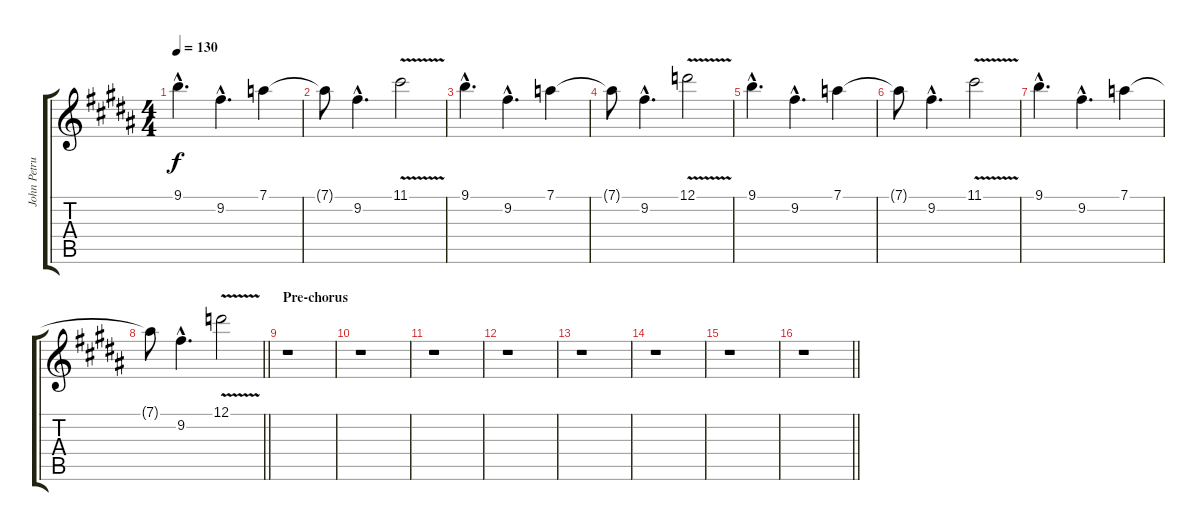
\track ("John Petrucci" "John Petru") {instrument overdrivenguitar}
\staff {score tabs}
\tuning (D4 A3 F3 C3 G2 D2) {hide}
\ts (4 4)
\tempo 130
\clef g2
\ks g#minor
9.1{hac}.4{d dy f} 9.2{hac}.4{d} 7.1.4 |
7.1{t}.8 9.2{hac}.4{d} 11.1{v}.2 |
9.1{hac}.4{d} 9.2{hac}.4{d} 7.1.4 |
7.1{t}.8 9.2{hac}.4{d} 12.1{v}.2 |
9.1{hac}.4{d} 9.2{hac}.4{d} 7.1.4 |
7.1{t}.8 9.2{hac}.4{d} 11.1{v}.2 |
9.1{hac}.4{d} 9.2{hac}.4{d} 7.1.4 |
\barLineRight lightlight
7.1{t}.8 9.2{hac}.4{d} 12.1{v}.2 |
\section ("" "Pre-chorus")
r.1 |
r.1 |
r.1 |
r.1 |
r.1 |
r.1 |
r.1 |
\barLineRight lightlight
r.1
